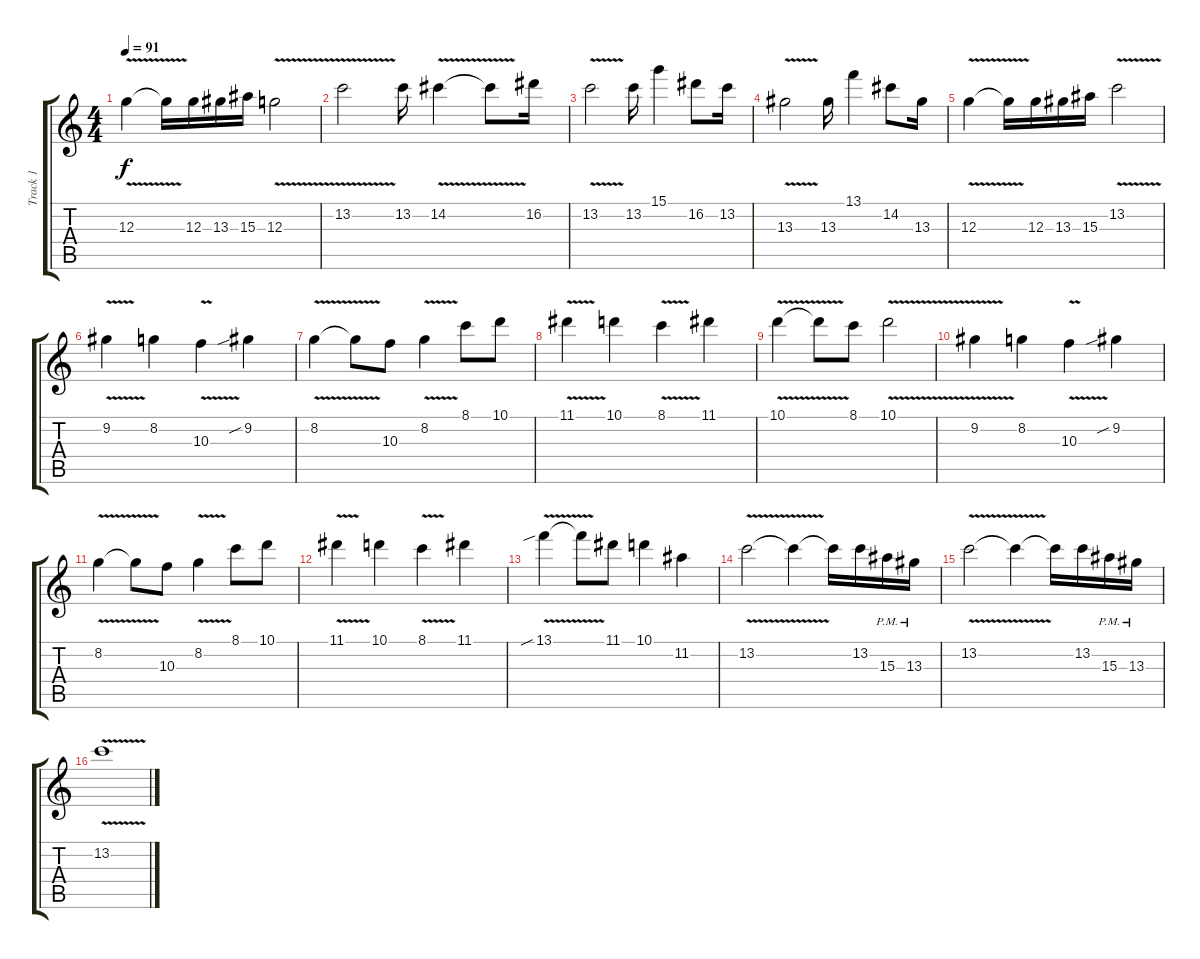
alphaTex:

\track ("Track 1" "Track 1") {instrument overdrivenguitar}
\staff {score tabs}
\tuning (E4 B3 G3 D3 A2 E2) {hide}
\ts (4 4)
\tempo 91
\clef g2
\ks c
12.3{v}.4{dy f} 12.3{t}.16 12.3.16 13.3.16 15.3.16 12.3{v}.2 |
13.2{v}.2 13.2.16 14.2{v}.4 14.2{t}.8 16.2.16 |
13.2{v}.2 13.2.16 15.1.4 16.2.8 13.2.16 |
13.3{v}.2 13.3.16 13.1.4 14.2.8 13.3.16 |
12.3{v}.4 12.3{t}.16 12.3.16 13.3.16 15.3.16 13.2{v}.2 |
9.2{v}.4{instrument overdrivenguitar} 8.2.4 10.3{v}.4 9.2{sib}.4 |
8.2{v}.4 8.2{t}.8 10.3.8 8.2{v}.4 8.1.8 10.1.8 |
11.1{v}.4 10.1.4 8.1{v}.4 11.1.4 |
10.1{v}.4 10.1{t}.8 8.1.8 10.1{v}.2 |
9.2{v}.4 8.2.4 10.3{v}.4 9.2{sib}.4 |
8.2{v}.4 8.2{t}.8 10.3.8 8.2{v}.4 8.1.8 10.1.8 |
11.1{v}.4 10.1.4 8.1{v}.4 11.1.4 |
13.1{v sib}.4 13.1{t}.8 11.1.8 10.1.4 11.2.4 |
13.2{v}.2 13.2{t}.4 13.2{t}.16 13.2.16 15.3{pm}.16 13.3{pm}.16 |
13.2{v}.2 13.2{t}.4 13.2{t}.16 13.2.16 15.3{pm}.16 13.3{pm}.16 |
13.2{v}.1
